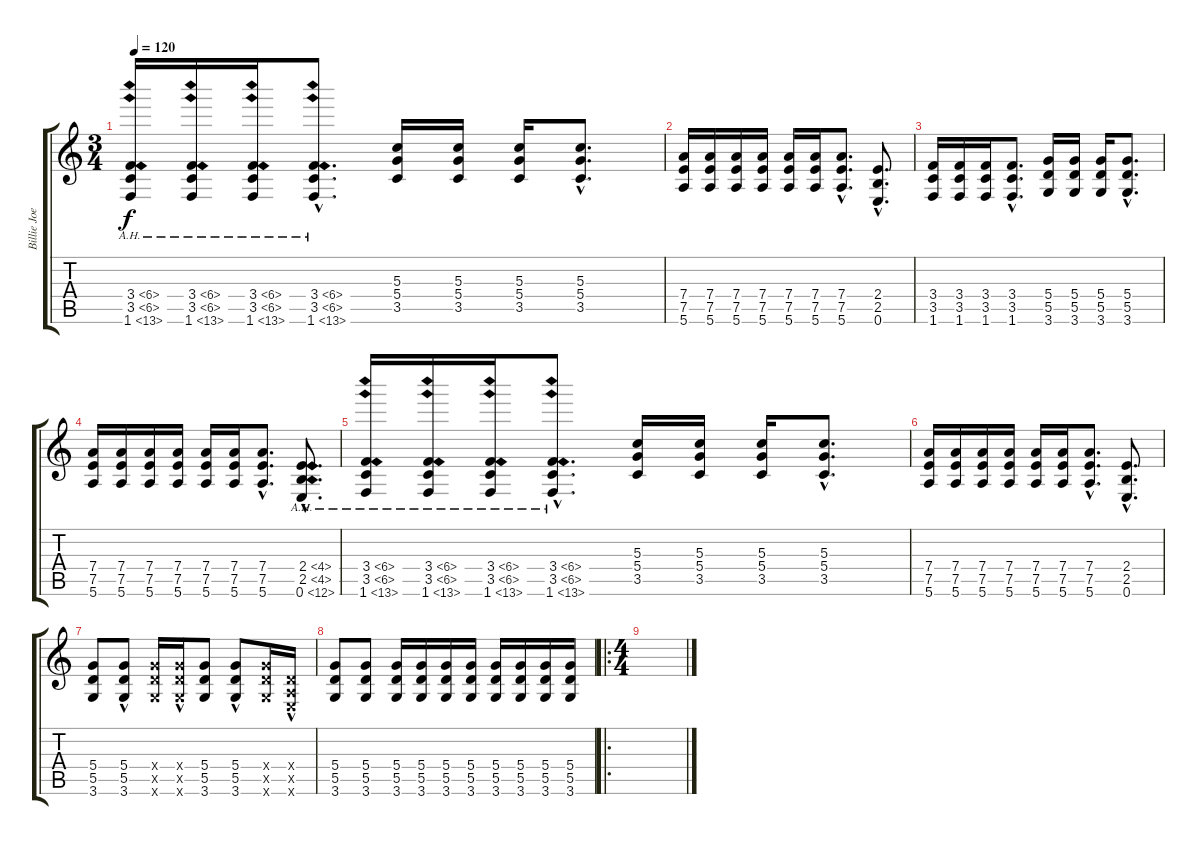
\track ("Billie Joe (Overdriven Guitar)" "Billie Joe") {instrument overdrivenguitar}
\staff {score tabs}
\tuning (E4 B3 G3 D3 A2 E2) {hide}
\ts (3 4)
\tempo 120
\clef g2
\ks c
(3.4{ah 3} 3.5{ah 3} 1.6{ah 12}).16{dy f} (3.4{ah 3} 3.5{ah 3} 1.6{ah 12}).16 (3.4{ah 3} 3.5{ah 3} 1.6{ah 12}).16 (3.4{ah 3 hac} 3.5{ah 3 hac} 1.6{ah 12 hac}).8{d} (5.3 5.4 3.5).16 (5.3 5.4 3.5).16 (5.3 5.4 3.5).16 (5.3{hac} 5.4{hac} 3.5{hac}).8{d} |
(7.4 7.5 5.6).16 (7.4 7.5 5.6).16 (7.4 7.5 5.6).16 (7.4 7.5 5.6).16 (7.4 7.5 5.6).16 (7.4 7.5 5.6).16 (7.4{hac} 7.5{hac} 5.6{hac}).8{d} (2.4{hac} 2.5{hac} 0.6{hac}).8{d} |
(3.4 3.5 1.6).16 (3.4 3.5 1.6).16 (3.4 3.5 1.6).16 (3.4{hac} 3.5{hac} 1.6{hac}).8{d} (5.4 5.5 3.6).16 (5.4 5.5 3.6).16 (5.4 5.5 3.6).16 (5.4{hac} 5.5{hac} 3.6{hac}).8{d} |
(7.4 7.5 5.6).16 (7.4 7.5 5.6).16 (7.4 7.5 5.6).16 (7.4 7.5 5.6).16 (7.4 7.5 5.6).16 (7.4 7.5 5.6).16 (7.4{hac} 7.5{hac} 5.6{hac}).8{d} (2.4{ah 2 hac} 2.5{ah 2 hac} 0.6{ah 12 hac}).8{d} |
(3.4{ah 3} 3.5{ah 3} 1.6{ah 12}).16 (3.4{ah 3} 3.5{ah 3} 1.6{ah 12}).16 (3.4{ah 3} 3.5{ah 3} 1.6{ah 12}).16 (3.4{ah 3 hac} 3.5{ah 3 hac} 1.6{ah 12 hac}).8{d} (5.3 5.4 3.5).16 (5.3 5.4 3.5).16 (5.3 5.4 3.5).16 (5.3{hac} 5.4{hac} 3.5{hac}).8{d} |
(7.4 7.5 5.6).16 (7.4 7.5 5.6).16 (7.4 7.5 5.6).16 (7.4 7.5 5.6).16 (7.4 7.5 5.6).16 (7.4 7.5 5.6).16 (7.4{hac} 7.5{hac} 5.6{hac}).8{d} (2.4{hac} 2.5{hac} 0.6{hac}).8{d} |
(5.4 5.5 3.6).8 (5.4 5.5 3.6{hac}).8 (5.4{x} 5.5{x} 3.6{x}).16 (5.4{x} 5.5{x} 3.6{hac x}).16 (5.4 5.5 3.6).8 (5.4 5.5 3.6{hac}).8 (5.4{x} 5.5{x} 3.6{x}).16 (0.4{x} 0.5{x} 0.6{hac x}).16 |
(5.4 5.5 3.6).8 (5.4 5.5 3.6).8 (5.4 5.5 3.6).16 (5.4 5.5 3.6).16 (5.4 5.5 3.6).16 (5.4 5.5 3.6).16 (5.4 5.5 3.6).16 (5.4 5.5 3.6).16 (5.4 5.5 3.6).16 (5.4 5.5 3.6).16 |
\ro
\ts (4 4)
